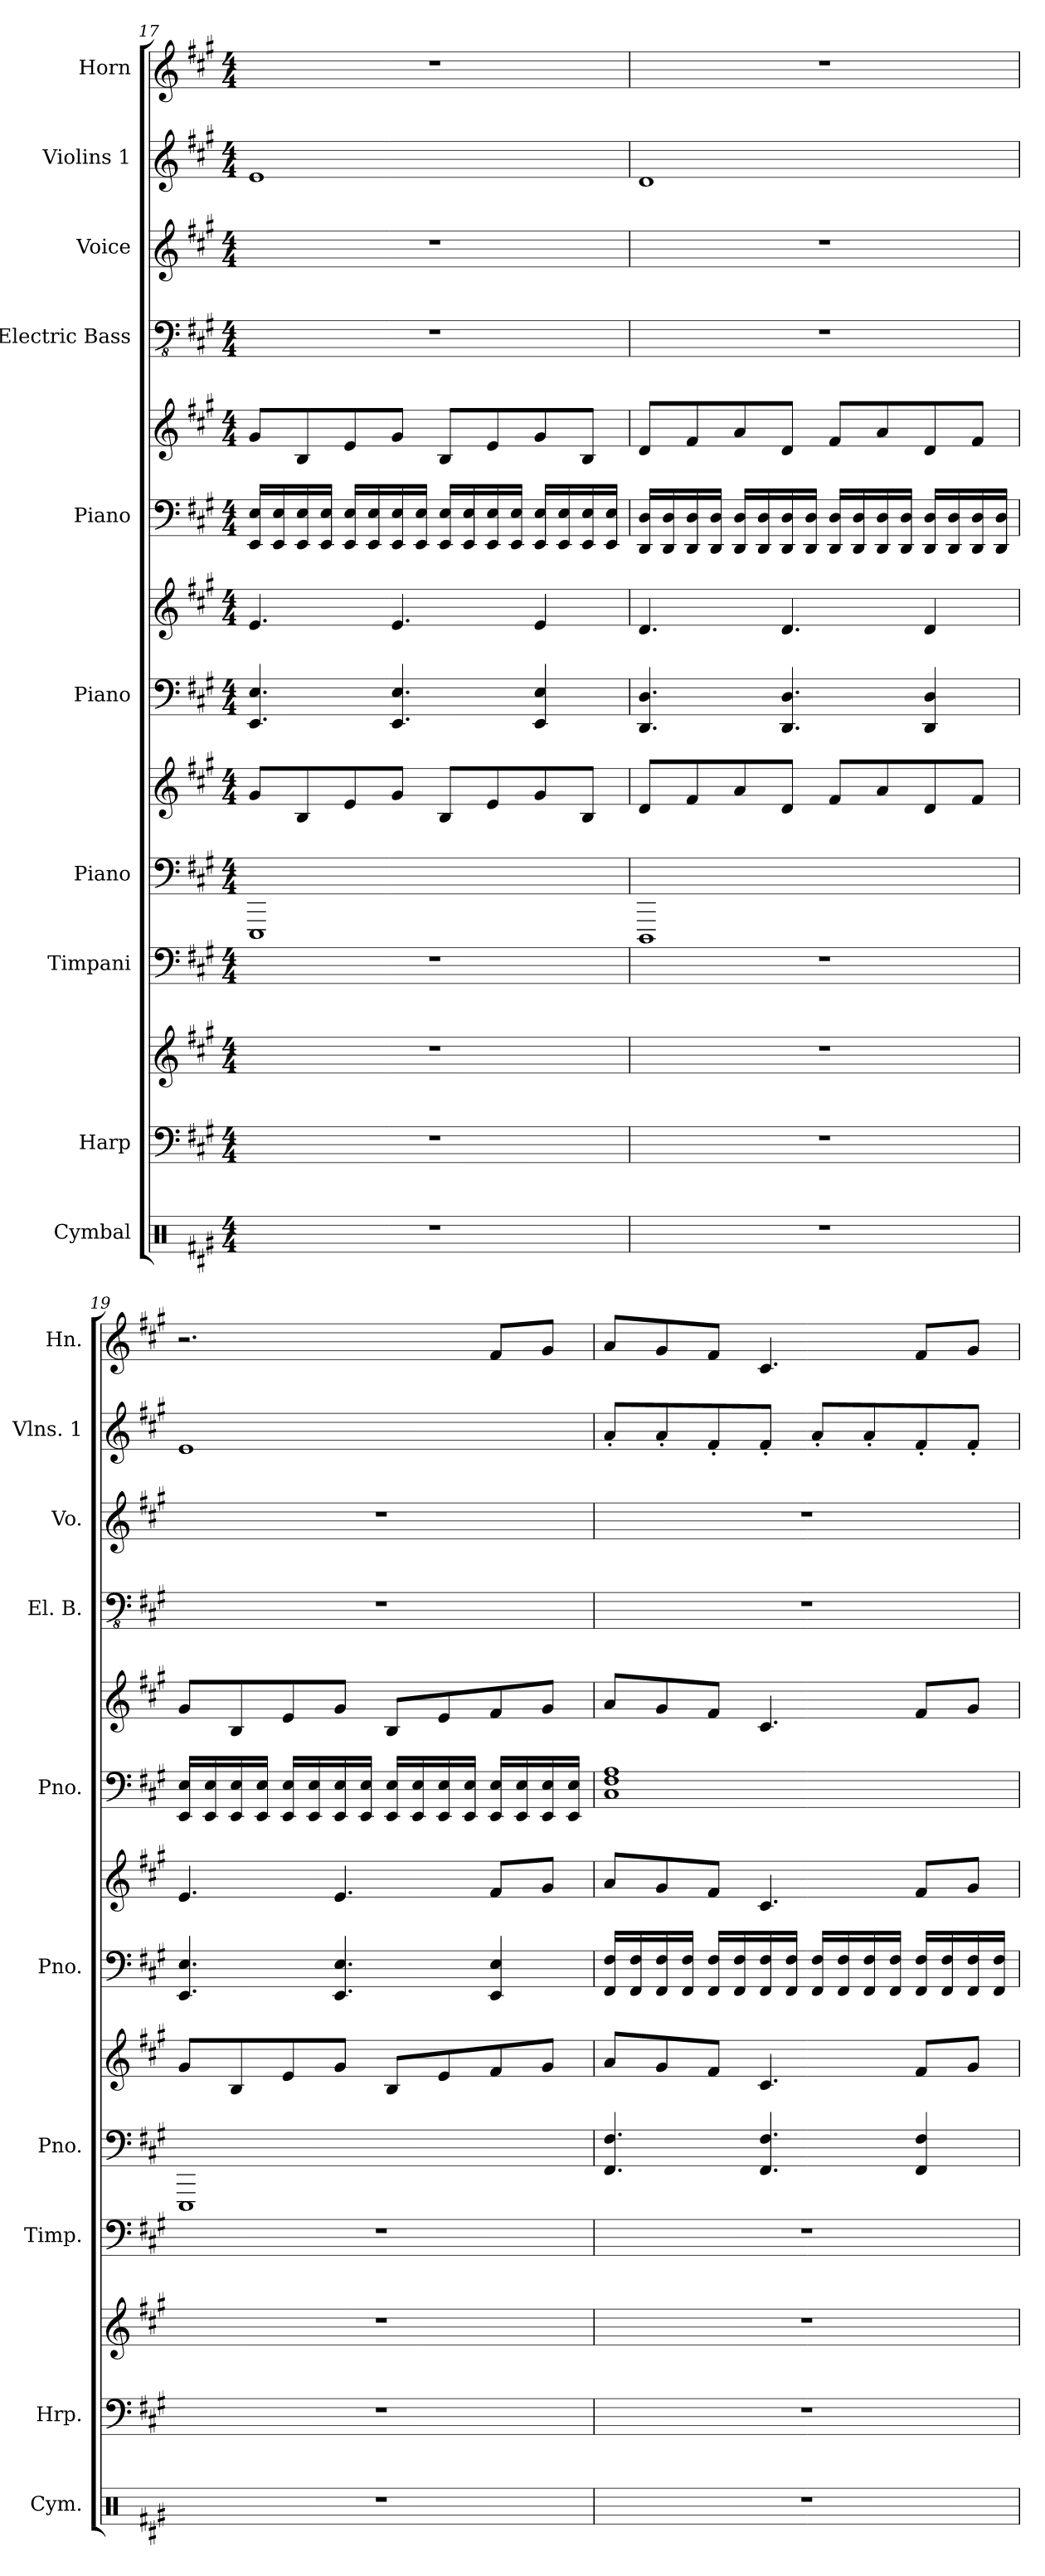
**kern	**kern	**kern	**kern	**kern	**kern	**kern	**kern	**kern	**kern	**kern	**kern	**kern	**kern
*part10	*part9	*part9	*part8	*part7	*part7	*part6	*part6	*part5	*part5	*part4	*part3	*part2	*part1
*staff14	*staff13	*staff12	*staff11	*staff10	*staff9	*staff8	*staff7	*staff6	*staff5	*staff4	*staff3	*staff2	*staff1
*I"Cymbal	*I"Harp	*	*I"Timpani	*I"Piano	*	*I"Piano	*	*I"Piano	*	*I"Electric Bass	*I"Voice	*I"Violins 1	*I"Horn
*I'Cym.	*I'Hrp.	*	*I'Timp.	*I'Pno.	*	*I'Pno.	*	*I'Pno.	*	*I'El. B.	*I'Vo.	*I'Vlns. 1	*I'Hn.
!!LO:PB:g=z
*clefX	*clefF4	*clefG2	*clefF4	*clefF4	*clefG2	*clefF4	*clefG2	*clefF4	*clefG2	*clefFv4	*clefG2	*clefG2	*clefG2
*	*	*	*	*	*	*	*	*	*	*	*	*	*ITrd4c7
*k[f#c#g#]	*k[f#c#g#]	*k[f#c#g#]	*k[f#c#g#]	*k[f#c#g#]	*k[f#c#g#]	*k[f#c#g#]	*k[f#c#g#]	*k[f#c#g#]	*k[f#c#g#]	*k[f#c#g#]	*k[f#c#g#]	*k[f#c#g#]	*k[f#c#]
*A:	*A:	*A:	*A:	*A:	*A:	*A:	*A:	*A:	*A:	*A:	*A:	*A:	*D:
*M4/4	*M4/4	*M4/4	*M4/4	*M4/4	*M4/4	*M4/4	*M4/4	*M4/4	*M4/4	*M4/4	*M4/4	*M4/4	*M4/4
=17	=17	=17	=17	=17	=17	=17	=17	=17	=17	=17	=17	=17	=17
1r	1r	1r	1r	1EEE	8g#/L	4.EE/ 4.E/	4.e/	16EE/ 16E/LL	8g#/L	1r	1r	1e	1r
.	.	.	.	.	.	.	.	16EE/ 16E/	.	.	.	.	.
.	.	.	.	.	8B/	.	.	16EE/ 16E/	8B/	.	.	.	.
.	.	.	.	.	.	.	.	16EE/ 16E/JJ	.	.	.	.	.
.	.	.	.	.	8e/	.	.	16EE/ 16E/LL	8e/	.	.	.	.
.	.	.	.	.	.	.	.	16EE/ 16E/	.	.	.	.	.
.	.	.	.	.	8g#/J	4.EE/ 4.E/	4.e/	16EE/ 16E/	8g#/J	.	.	.	.
.	.	.	.	.	.	.	.	16EE/ 16E/JJ	.	.	.	.	.
.	.	.	.	.	8B/L	.	.	16EE/ 16E/LL	8B/L	.	.	.	.
.	.	.	.	.	.	.	.	16EE/ 16E/	.	.	.	.	.
.	.	.	.	.	8e/	.	.	16EE/ 16E/	8e/	.	.	.	.
.	.	.	.	.	.	.	.	16EE/ 16E/JJ	.	.	.	.	.
.	.	.	.	.	8g#/	4EE/ 4E/	4e/	16EE/ 16E/LL	8g#/	.	.	.	.
.	.	.	.	.	.	.	.	16EE/ 16E/	.	.	.	.	.
.	.	.	.	.	8B/J	.	.	16EE/ 16E/	8B/J	.	.	.	.
.	.	.	.	.	.	.	.	16EE/ 16E/JJ	.	.	.	.	.
=18	=18	=18	=18	=18	=18	=18	=18	=18	=18	=18	=18	=18	=18
1r	1r	1r	1r	1DDD	8d/L	4.DD/ 4.D/	4.d/	16DD/ 16D/LL	8d/L	1r	1r	1d	1r
.	.	.	.	.	.	.	.	16DD/ 16D/	.	.	.	.	.
.	.	.	.	.	8f#/	.	.	16DD/ 16D/	8f#/	.	.	.	.
.	.	.	.	.	.	.	.	16DD/ 16D/JJ	.	.	.	.	.
.	.	.	.	.	8a/	.	.	16DD/ 16D/LL	8a/	.	.	.	.
.	.	.	.	.	.	.	.	16DD/ 16D/	.	.	.	.	.
.	.	.	.	.	8d/J	4.DD/ 4.D/	4.d/	16DD/ 16D/	8d/J	.	.	.	.
.	.	.	.	.	.	.	.	16DD/ 16D/JJ	.	.	.	.	.
.	.	.	.	.	8f#/L	.	.	16DD/ 16D/LL	8f#/L	.	.	.	.
.	.	.	.	.	.	.	.	16DD/ 16D/	.	.	.	.	.
.	.	.	.	.	8a/	.	.	16DD/ 16D/	8a/	.	.	.	.
.	.	.	.	.	.	.	.	16DD/ 16D/JJ	.	.	.	.	.
.	.	.	.	.	8d/	4DD/ 4D/	4d/	16DD/ 16D/LL	8d/	.	.	.	.
.	.	.	.	.	.	.	.	16DD/ 16D/	.	.	.	.	.
.	.	.	.	.	8f#/J	.	.	16DD/ 16D/	8f#/J	.	.	.	.
.	.	.	.	.	.	.	.	16DD/ 16D/JJ	.	.	.	.	.
!!LO:PB:g=z
=19	=19	=19	=19	=19	=19	=19	=19	=19	=19	=19	=19	=19	=19
1r	1r	1r	1r	1EEE	8g#/L	4.EE/ 4.E/	4.e/	16EE/ 16E/LL	8g#/L	1r	1r	1e	2.r
.	.	.	.	.	.	.	.	16EE/ 16E/	.	.	.	.	.
.	.	.	.	.	8B/	.	.	16EE/ 16E/	8B/	.	.	.	.
.	.	.	.	.	.	.	.	16EE/ 16E/JJ	.	.	.	.	.
.	.	.	.	.	8e/	.	.	16EE/ 16E/LL	8e/	.	.	.	.
.	.	.	.	.	.	.	.	16EE/ 16E/	.	.	.	.	.
.	.	.	.	.	8g#/J	4.EE/ 4.E/	4.e/	16EE/ 16E/	8g#/J	.	.	.	.
.	.	.	.	.	.	.	.	16EE/ 16E/JJ	.	.	.	.	.
.	.	.	.	.	8B/L	.	.	16EE/ 16E/LL	8B/L	.	.	.	.
.	.	.	.	.	.	.	.	16EE/ 16E/	.	.	.	.	.
.	.	.	.	.	8e/	.	.	16EE/ 16E/	8e/	.	.	.	.
.	.	.	.	.	.	.	.	16EE/ 16E/JJ	.	.	.	.	.
.	.	.	.	.	8f#/	4EE/ 4E/	8f#/L	16EE/ 16E/LL	8f#/	.	.	.	8B/L
.	.	.	.	.	.	.	.	16EE/ 16E/	.	.	.	.	.
.	.	.	.	.	8g#/J	.	8g#/J	16EE/ 16E/	8g#/J	.	.	.	8c#/J
.	.	.	.	.	.	.	.	16EE/ 16E/JJ	.	.	.	.	.
=20	=20	=20	=20	=20	=20	=20	=20	=20	=20	=20	=20	=20	=20
1r	1r	1r	1r	4.FF#/ 4.F#/	8a/L	16FF#/ 16F#/LL	8a/L	1C# 1F# 1A	8a/L	1r	1r	8a'/L	8d/L
.	.	.	.	.	.	16FF#/ 16F#/	.	.	.	.	.	.	.
.	.	.	.	.	8g#/	16FF#/ 16F#/	8g#/	.	8g#/	.	.	8a'/	8c#/
.	.	.	.	.	.	16FF#/ 16F#/JJ	.	.	.	.	.	.	.
.	.	.	.	.	8f#/J	16FF#/ 16F#/LL	8f#/J	.	8f#/J	.	.	8f#'/	8B/J
.	.	.	.	.	.	16FF#/ 16F#/	.	.	.	.	.	.	.
.	.	.	.	4.FF#/ 4.F#/	4.c#/	16FF#/ 16F#/	4.c#/	.	4.c#/	.	.	8f#'/J	4.F#/
.	.	.	.	.	.	16FF#/ 16F#/JJ	.	.	.	.	.	.	.
.	.	.	.	.	.	16FF#/ 16F#/LL	.	.	.	.	.	8a'/L	.
.	.	.	.	.	.	16FF#/ 16F#/	.	.	.	.	.	.	.
.	.	.	.	.	.	16FF#/ 16F#/	.	.	.	.	.	8a'/	.
.	.	.	.	.	.	16FF#/ 16F#/JJ	.	.	.	.	.	.	.
.	.	.	.	4FF#/ 4F#/	8f#/L	16FF#/ 16F#/LL	8f#/L	.	8f#/L	.	.	8f#'/	8B/L
.	.	.	.	.	.	16FF#/ 16F#/	.	.	.	.	.	.	.
.	.	.	.	.	8g#/J	16FF#/ 16F#/	8g#/J	.	8g#/J	.	.	8f#'/J	8c#/J
.	.	.	.	.	.	16FF#/ 16F#/JJ	.	.	.	.	.	.	.
=	=	=	=	=	=	=	=	=	=	=	=	=	=
*-	*-	*-	*-	*-	*-	*-	*-	*-	*-	*-	*-	*-	*-
